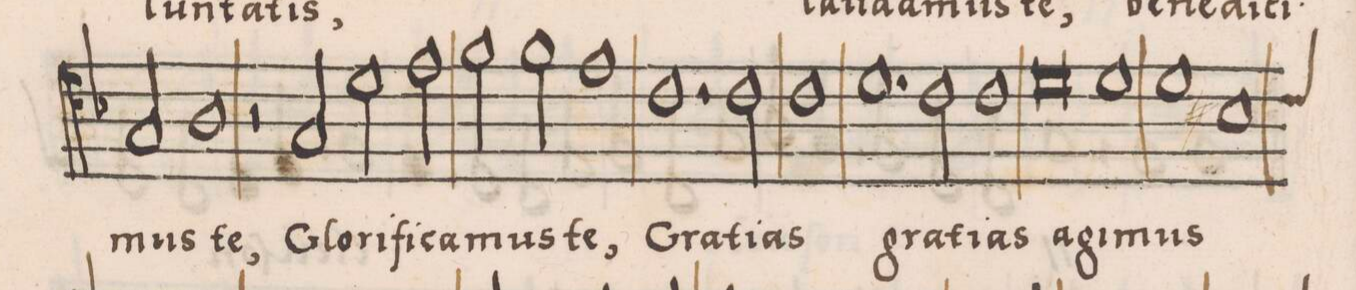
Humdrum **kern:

**kern	**text
*I"ALTVS	*
*clefC4	*
*k[b-]	*
*met(C|)	*
*M2/1	*
2G/	-mus
1A	te,
=18	=18
2r	.
2G/	Glo-
2d\	-ri-
2e\	-fi-
=19	=19
2f\	-ca-
2f\	-mus
1e	te,
=20	=20
1.c	Gra-
2c\	-ti-
=21	=21
1c	-as
1.d	gra-
=22	=22
2c\	-ti-
1c	-as
=23	=23
0d	a-
=24	=24
1d	-gi-
1d	-mus
=25	=25
*custos:c	*
1B-	.
*-	*-
